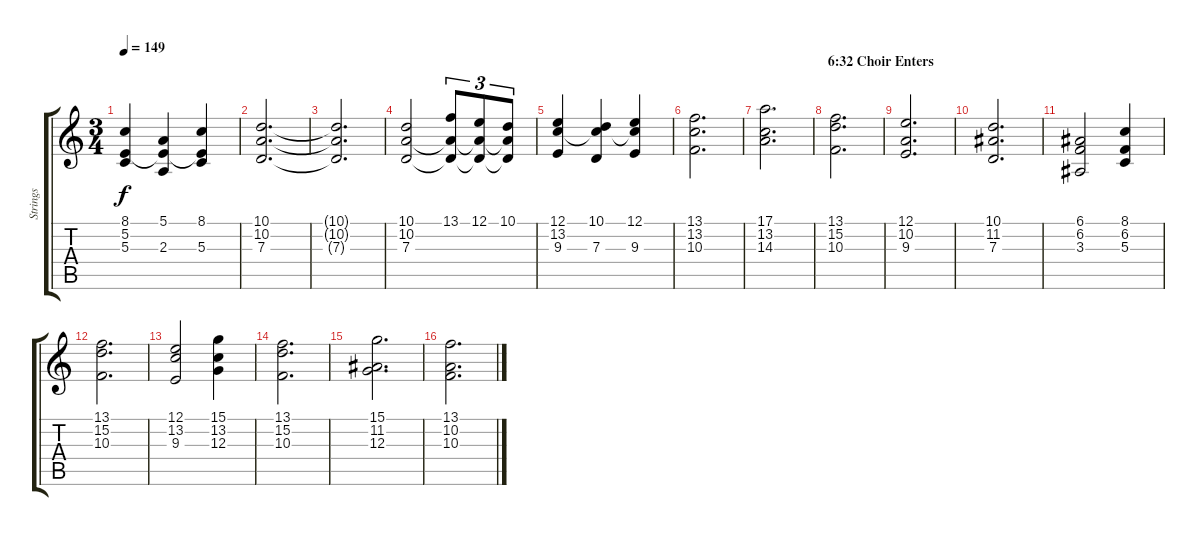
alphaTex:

\track ("Strings" "Strings") {instrument stringensemble1}
\staff {score tabs}
\tuning (E4 B3 G3 D3 A2 E2) {hide}
\ts (3 4)
\tempo 149
\clef g2
\ks c
(8.1 5.2 5.3).4{dy f} (5.1 5.2{t} 2.3).4 (8.1 5.2{t} 5.3).4 |
(10.1 10.2 7.3).2{d} |
(10.1{t} 10.2{t} 7.3{t}).2{d} |
(10.1 10.2 7.3).2 (13.1 10.2{t} 7.3{t}).8{tu (3 2)} (12.1 10.2{t} 7.3{t}).8{tu (3 2)} (10.1 10.2{t} 7.3{t}).8{tu (3 2)} |
(12.1 13.2 9.3).4 (10.1 13.2{t} 7.3).4 (12.1 13.2{t} 9.3).4 |
(13.1 13.2 10.3).2{d} |
(17.1 13.2 14.3).2{d} |
\section ("" "6:32 Choir Enters")
(13.1 15.2 10.3).2{d} |
(12.1 10.2 9.3).2{d} |
(10.1 11.2 7.3).2{d} |
(6.1 6.2 3.3).2 (8.1 6.2 5.3).4 |
(13.1 15.2 10.3).2{d} |
(12.1 13.2 9.3).2 (15.1 13.2 12.3).4 |
(13.1 15.2 10.3).2{d} |
(15.1 11.2 12.3).2{d} |
(13.1 10.2 10.3).2{d}
